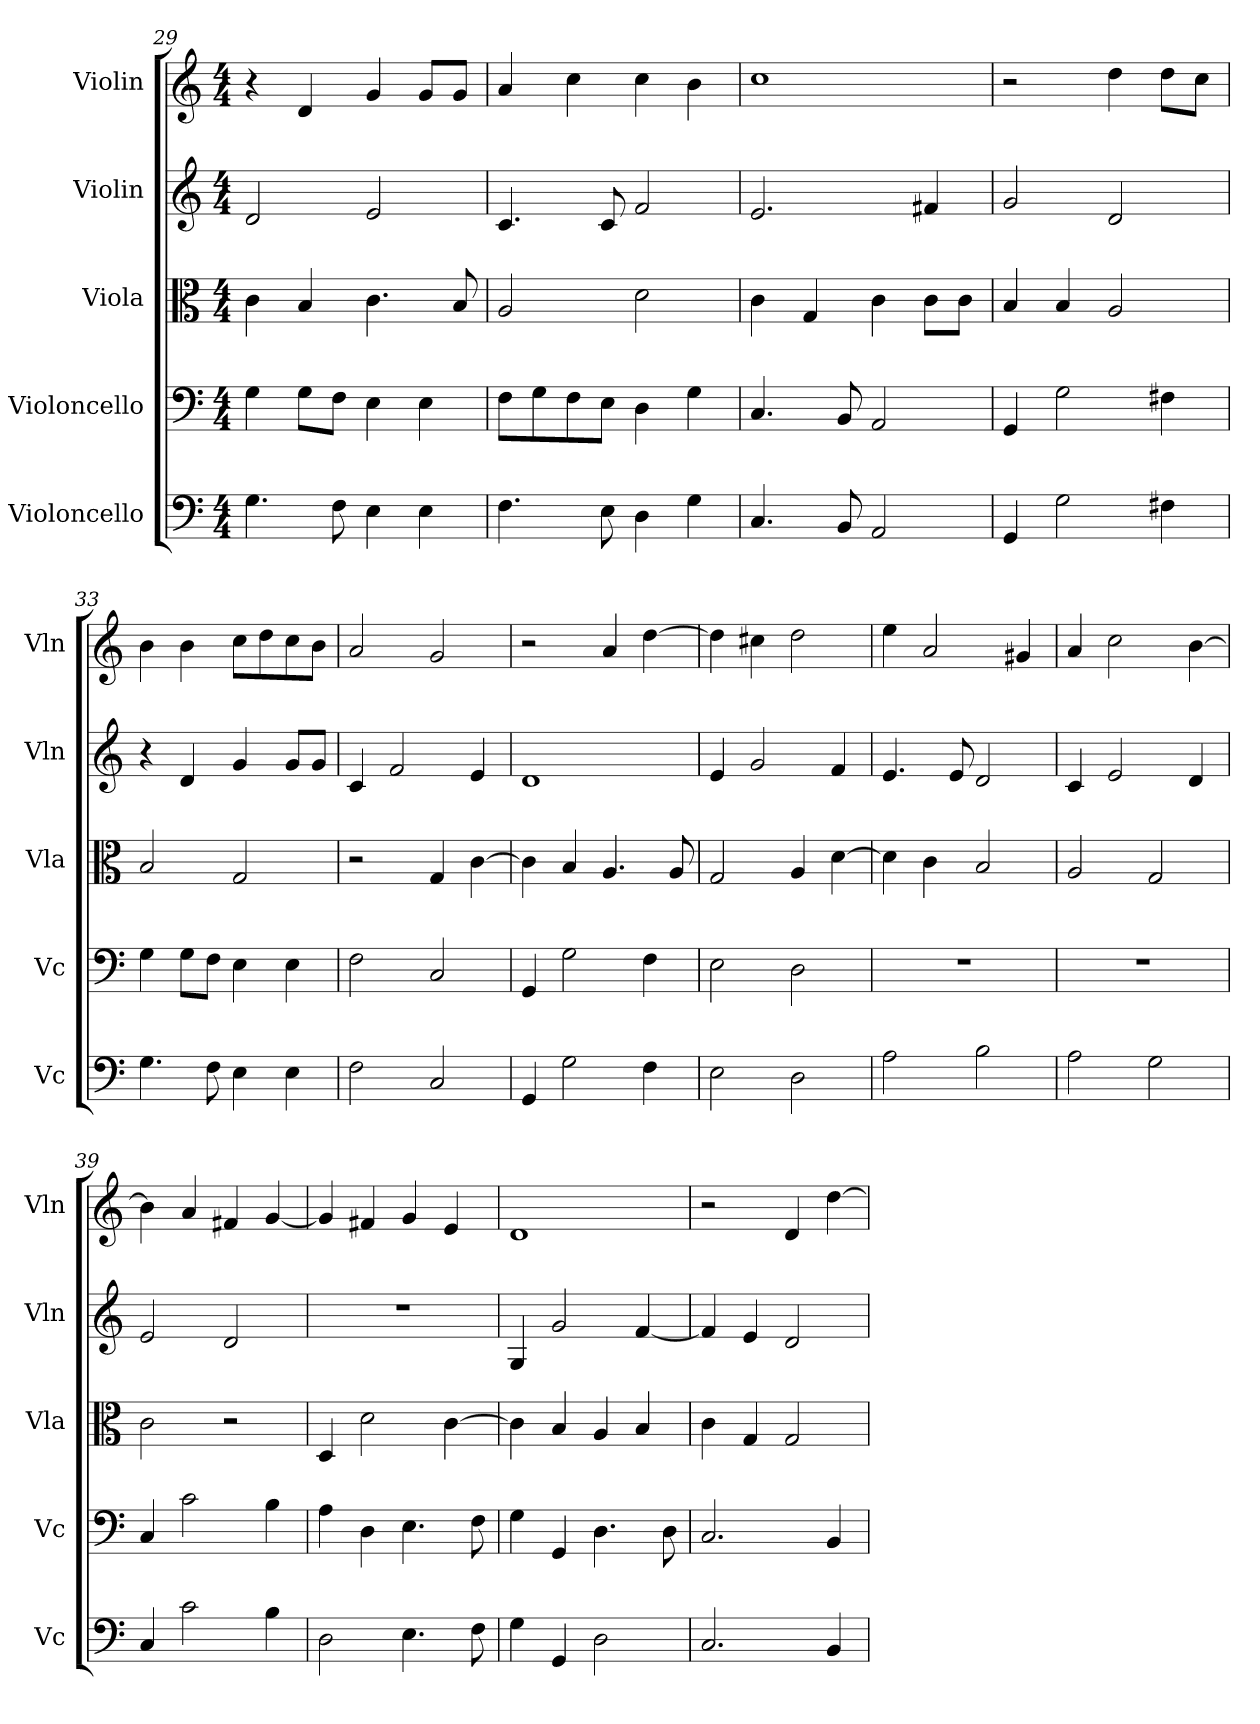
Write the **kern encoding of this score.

**kern	**kern	**kern	**kern	**kern
*part5	*part4	*part3	*part2	*part1
*staff5	*staff4	*staff3	*staff2	*staff1
*I"Violoncello	*I"Violoncello	*I"Viola	*I"Violin	*I"Violin
*I'Vc	*I'Vc	*I'Vla	*I'Vln	*I'Vln
*clefF4	*clefF4	*clefC3	*clefG2	*clefG2
*k[]	*k[]	*k[]	*k[]	*k[]
*M4/4	*M4/4	*M4/4	*M4/4	*M4/4
=29	=29	=29	=29	=29
4.G\	4G\	4c\	2d/	4r
.	8G\L	4B/	.	4d/
8F\	8F\J	.	.	.
4E\	4E\	4.c\	2e/	4g/
4E\	4E\	.	.	8g/L
.	.	8B/	.	8g/J
=30	=30	=30	=30	=30
4.F\	8F\L	2A/	4.c/	4a/
.	8G\	.	.	.
.	8F\	.	.	4cc\
8E\	8E\J	.	8c/	.
4D\	4D\	2d\	2f/	4cc\
4G\	4G\	.	.	4b\
=31	=31	=31	=31	=31
4.C/	4.C/	4c\	2.e/	1cc
.	.	4G/	.	.
8BB/	8BB/	.	.	.
2AA/	2AA/	4c\	.	.
.	.	8c\L	4f#X/	.
.	.	8c\J	.	.
=32	=32	=32	=32	=32
4GG/	4GG/	4B/	2g/	2r
2G\	2G\	4B/	.	.
.	.	2A/	2d/	4dd\
4F#X\	4F#X\	.	.	8dd\L
.	.	.	.	8cc\J
=33	=33	=33	=33	=33
4.G\	4G\	2B/	4r	4b\
.	8G\L	.	4d/	4b\
8F\	8F\J	.	.	.
4E\	4E\	2G/	4g/	8cc\L
.	.	.	.	8dd\
4E\	4E\	.	8g/L	8cc\
.	.	.	8g/J	8b\J
=34	=34	=34	=34	=34
2F\	2F\	2r	4c/	2a/
.	.	.	2f/	.
2C/	2C/	4G/	.	2g/
.	.	[4c\	4e/	.
=35	=35	=35	=35	=35
4GG/	4GG/	4c\]	1d	2r
2G\	2G\	4B/	.	.
.	.	4.A/	.	4a/
4F\	4F\	.	.	[4dd\
.	.	8A/	.	.
=36	=36	=36	=36	=36
2E\	2E\	2G/	4e/	4dd\]
.	.	.	2g/	4cc#X\
2D\	2D\	4A/	.	2dd\
.	.	[4d\	4f/	.
=37	=37	=37	=37	=37
2A\	1r	4d\]	4.e/	4ee\
.	.	4c\	.	2a/
.	.	.	8e/	.
2B\	.	2B/	2d/	.
.	.	.	.	4g#X/
=38	=38	=38	=38	=38
2A\	1r	2A/	4c/	4a/
.	.	.	2e/	2cc\
2G\	.	2G/	.	.
.	.	.	4d/	[4b\
=39	=39	=39	=39	=39
4C/	4C/	2c\	2e/	4b\]
2c\	2c\	.	.	4a/
.	.	2r	2d/	4f#X/
4B\	4B\	.	.	[4g/
=40	=40	=40	=40	=40
2D\	4A\	4D/	1r	4g/]
.	4D\	2d\	.	4f#X/
4.E\	4.E\	.	.	4g/
.	.	[4c\	.	4e/
8F\	8F\	.	.	.
=41	=41	=41	=41	=41
4G\	4G\	4c\]	4G/	1d
4GG/	4GG/	4B/	2g/	.
2D\	4.D\	4A/	.	.
.	.	4B/	[4f/	.
.	8D\	.	.	.
=42	=42	=42	=42	=42
2.C/	2.C/	4c\	4f/]	2r
.	.	4G/	4e/	.
.	.	2G/	2d/	4d/
4BB/	4BB/	.	.	[4dd\
=	=	=	=	=
*-	*-	*-	*-	*-
